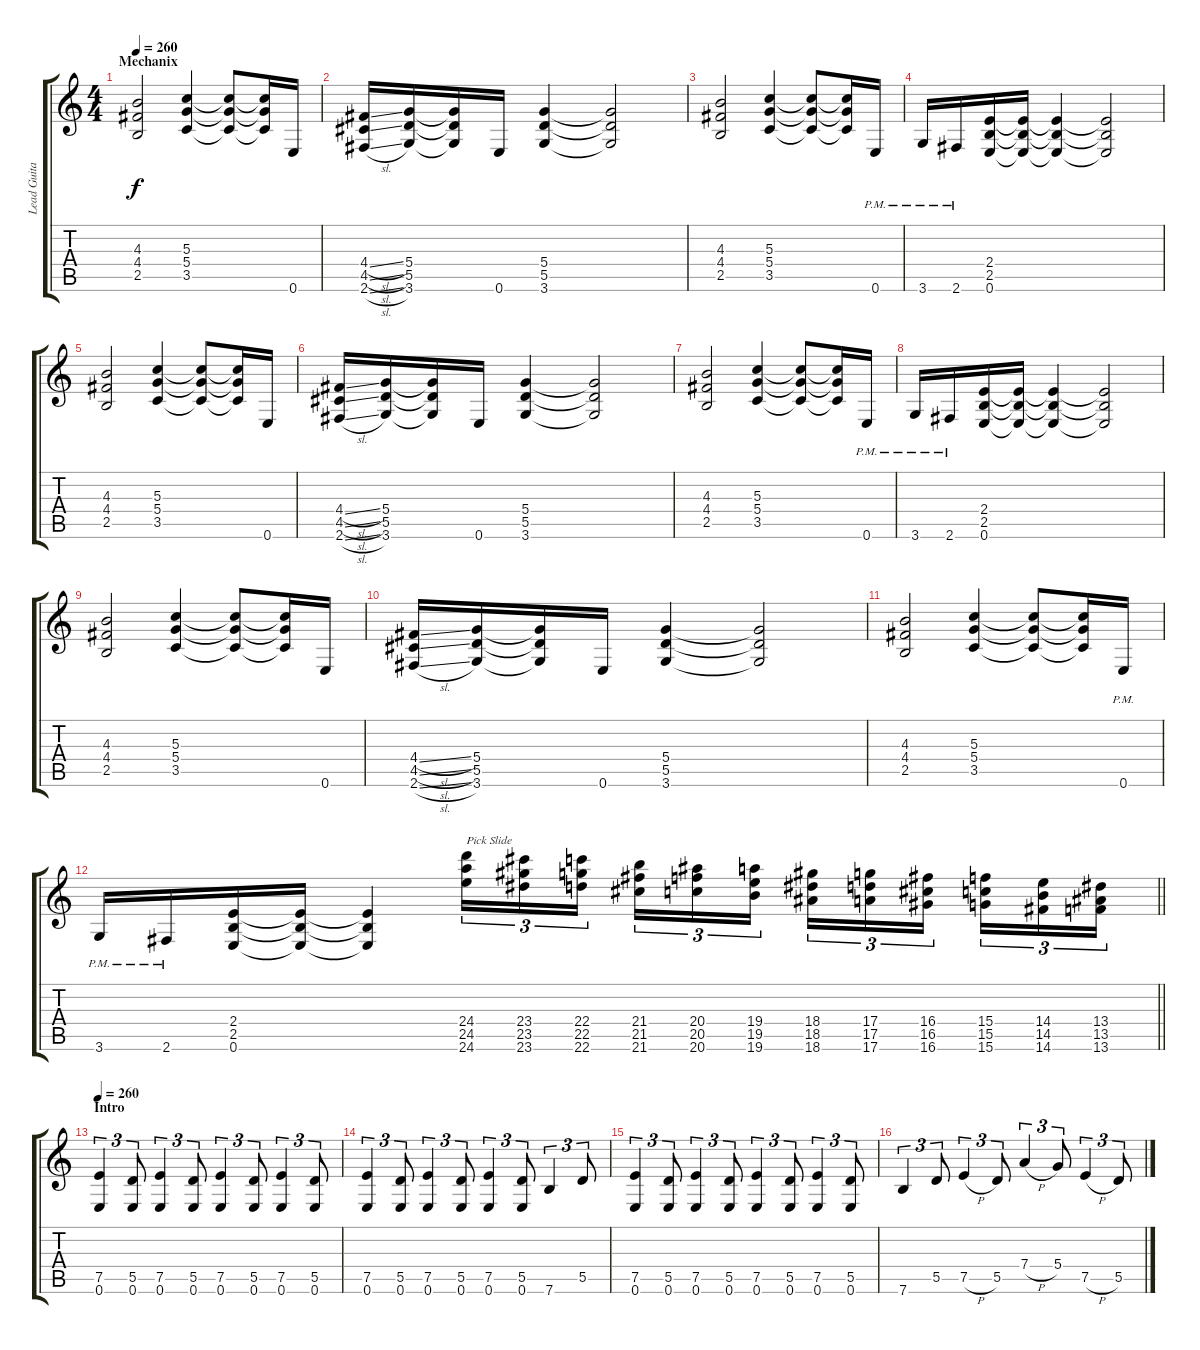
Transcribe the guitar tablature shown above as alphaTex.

\track ("Lead Guitar (Dave Mustaine)" "Lead Guita") {instrument distortionguitar}
\staff {score tabs}
\tuning (E4 B3 G3 D3 A2 E2) {hide}
\ts (4 4)
\section ("" "Mechanix")
\tempo 260
\tempo 100
\tempo 260
\clef g2
\ks c
(4.3 4.4 2.5).2{dy f instrument distortionguitar} (5.3 5.4 3.5).4 (5.3{t} 5.4{t} 3.5{t}).8 (5.3{t} 5.4{t} 3.5{t}).16 0.6.16 |
(4.4{sl} 4.5{sl} 2.6{sl}).16 (5.4 5.5 3.6).16 (5.4{t} 5.5{t} 3.6{t}).16 0.6.16 (5.4 5.5 3.6).4 (5.4{t} 5.5{t} 3.6{t}).2 |
(4.3 4.4 2.5).2 (5.3 5.4 3.5).4 (5.3{t} 5.4{t} 3.5{t}).8 (5.3{t} 5.4{t} 3.5{t}).16 0.6{pm}.16 |
3.6{pm}.16 2.6{pm}.16 (2.4 2.5 0.6).16 (2.4{t} 2.5{t} 0.6{t}).16 (2.4{t} 2.5{t} 0.6{t}).4 (2.4{t} 2.5{t} 0.6{t}).2 |
(4.3 4.4 2.5).2 (5.3 5.4 3.5).4 (5.3{t} 5.4{t} 3.5{t}).8 (5.3{t} 5.4{t} 3.5{t}).16 0.6.16 |
(4.4{sl} 4.5{sl} 2.6{sl}).16 (5.4 5.5 3.6).16 (5.4{t} 5.5{t} 3.6{t}).16 0.6.16 (5.4 5.5 3.6).4 (5.4{t} 5.5{t} 3.6{t}).2 |
(4.3 4.4 2.5).2 (5.3 5.4 3.5).4 (5.3{t} 5.4{t} 3.5{t}).8 (5.3{t} 5.4{t} 3.5{t}).16 0.6{pm}.16 |
3.6{pm}.16 2.6{pm}.16 (2.4 2.5 0.6).16 (2.4{t} 2.5{t} 0.6{t}).16 (2.4{t} 2.5{t} 0.6{t}).4 (2.4{t} 2.5{t} 0.6{t}).2 |
(4.3 4.4 2.5).2 (5.3 5.4 3.5).4 (5.3{t} 5.4{t} 3.5{t}).8 (5.3{t} 5.4{t} 3.5{t}).16 0.6.16 |
(4.4{sl} 4.5{sl} 2.6{sl}).16 (5.4 5.5 3.6).16 (5.4{t} 5.5{t} 3.6{t}).16 0.6.16 (5.4 5.5 3.6).4 (5.4{t} 5.5{t} 3.6{t}).2 |
(4.3 4.4 2.5).2 (5.3 5.4 3.5).4 (5.3{t} 5.4{t} 3.5{t}).8 (5.3{t} 5.4{t} 3.5{t}).16 0.6{pm}.16 |
\barLineRight lightlight
3.6{pm}.16 2.6{pm}.16 (2.4 2.5 0.6).16 (2.4{t} 2.5{t} 0.6{t}).16 (2.4{t} 2.5{t} 0.6{t}).4 (24.4 24.5 24.6).16{tu (3 2) txt "Pick Slide" instrument guitarfretnoise} (23.4 23.5 23.6).16{tu (3 2)} (22.4 22.5 22.6).16{tu (3 2) beam splitsecondary} (21.4 21.5 21.6).16{tu (3 2)} (20.4 20.5 20.6).16{tu (3 2)} (19.4 19.5 19.6).16{tu (3 2)} (18.4 18.5 18.6).16{tu (3 2)} (17.4 17.5 17.6).16{tu (3 2)} (16.4 16.5 16.6).16{tu (3 2) beam splitsecondary} (15.4 15.5 15.6).16{tu (3 2)} (14.4 14.5 14.6).16{tu (3 2)} (13.4 13.5 13.6).16{tu (3 2)} |
\section ("" "Intro")
\tempo 260
(7.5 0.6).4{tu (3 2) instrument distortionguitar} (5.5 0.6).8{tu (3 2)} (7.5 0.6).4{tu (3 2)} (5.5 0.6).8{tu (3 2)} (7.5 0.6).4{tu (3 2)} (5.5 0.6).8{tu (3 2)} (7.5 0.6).4{tu (3 2)} (5.5 0.6).8{tu (3 2)} |
(7.5 0.6).4{tu (3 2)} (5.5 0.6).8{tu (3 2)} (7.5 0.6).4{tu (3 2)} (5.5 0.6).8{tu (3 2)} (7.5 0.6).4{tu (3 2)} (5.5 0.6).8{tu (3 2)} 7.6.4{tu (3 2)} 5.5.8{tu (3 2)} |
(7.5 0.6).4{tu (3 2)} (5.5 0.6).8{tu (3 2)} (7.5 0.6).4{tu (3 2)} (5.5 0.6).8{tu (3 2)} (7.5 0.6).4{tu (3 2)} (5.5 0.6).8{tu (3 2)} (7.5 0.6).4{tu (3 2)} (5.5 0.6).8{tu (3 2)} |
7.6.4{tu (3 2)} 5.5.8{tu (3 2)} 7.5{h}.4{tu (3 2)} 5.5.8{tu (3 2)} 7.4{h}.4{tu (3 2)} 5.4.8{tu (3 2)} 7.5{h}.4{tu (3 2)} 5.5.8{tu (3 2)}
